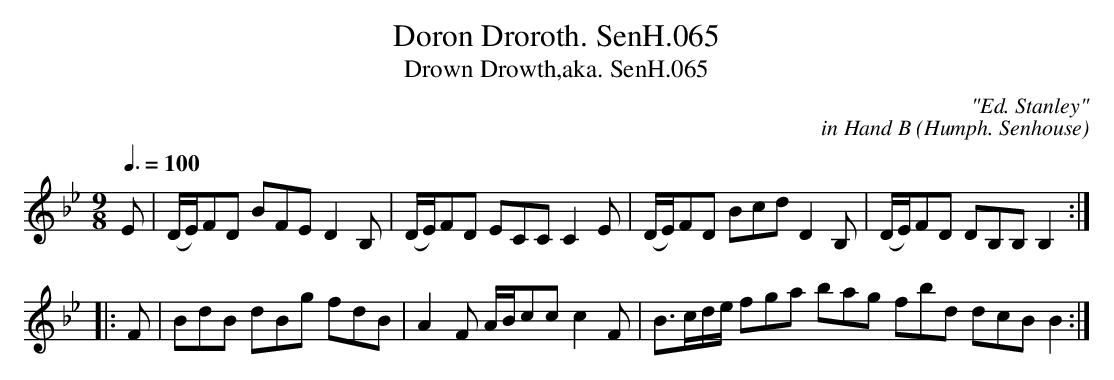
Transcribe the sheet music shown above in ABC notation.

X:1
T:Doron Droroth. SenH.065
C:"Ed. Stanley"
C:in Hand B (Humph. Senhouse)
Q:3/8=100
T:Drown Drowth,aka. SenH.065
M:9/8
L:1/8
K:Bb
E | (D/E/)FD BFE D2B, | (D/E/)FD ECC C2E | (D/E/)FD Bcd D2B, | (D/E/)FD DB,B,B,2 :|
|: F |BdB dBg fdB | A2F A/B/cc c2F | B>cd/e/ fga bag fbd dcB B2 :|
